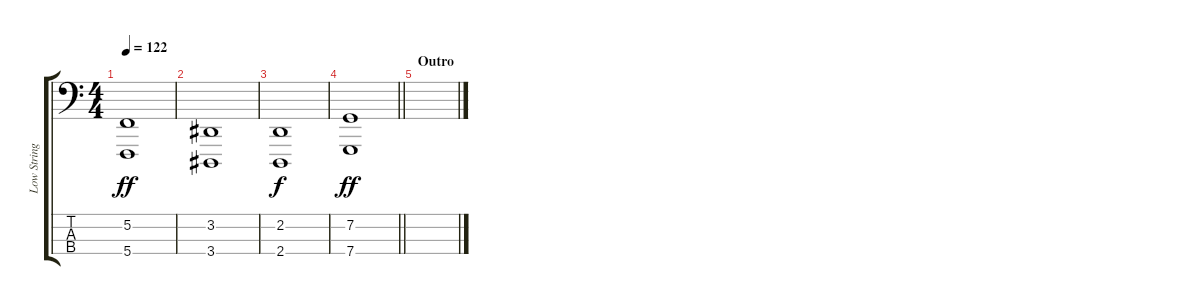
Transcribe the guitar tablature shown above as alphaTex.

\track ("Low Strings" "Low String") {instrument stringensemble1}
\staff {score tabs}
\tuning (F2 C2 G1 C1) {hide}
\ts (4 4)
\tempo 122
\clef f4
\ks c
(5.2 5.4).1{dy ff} |
(3.2 3.4).1 |
(2.2 2.4).1{dy f} |
\barLineRight lightlight
(7.2 7.4).1{dy ff} |
\section ("" "Outro")
